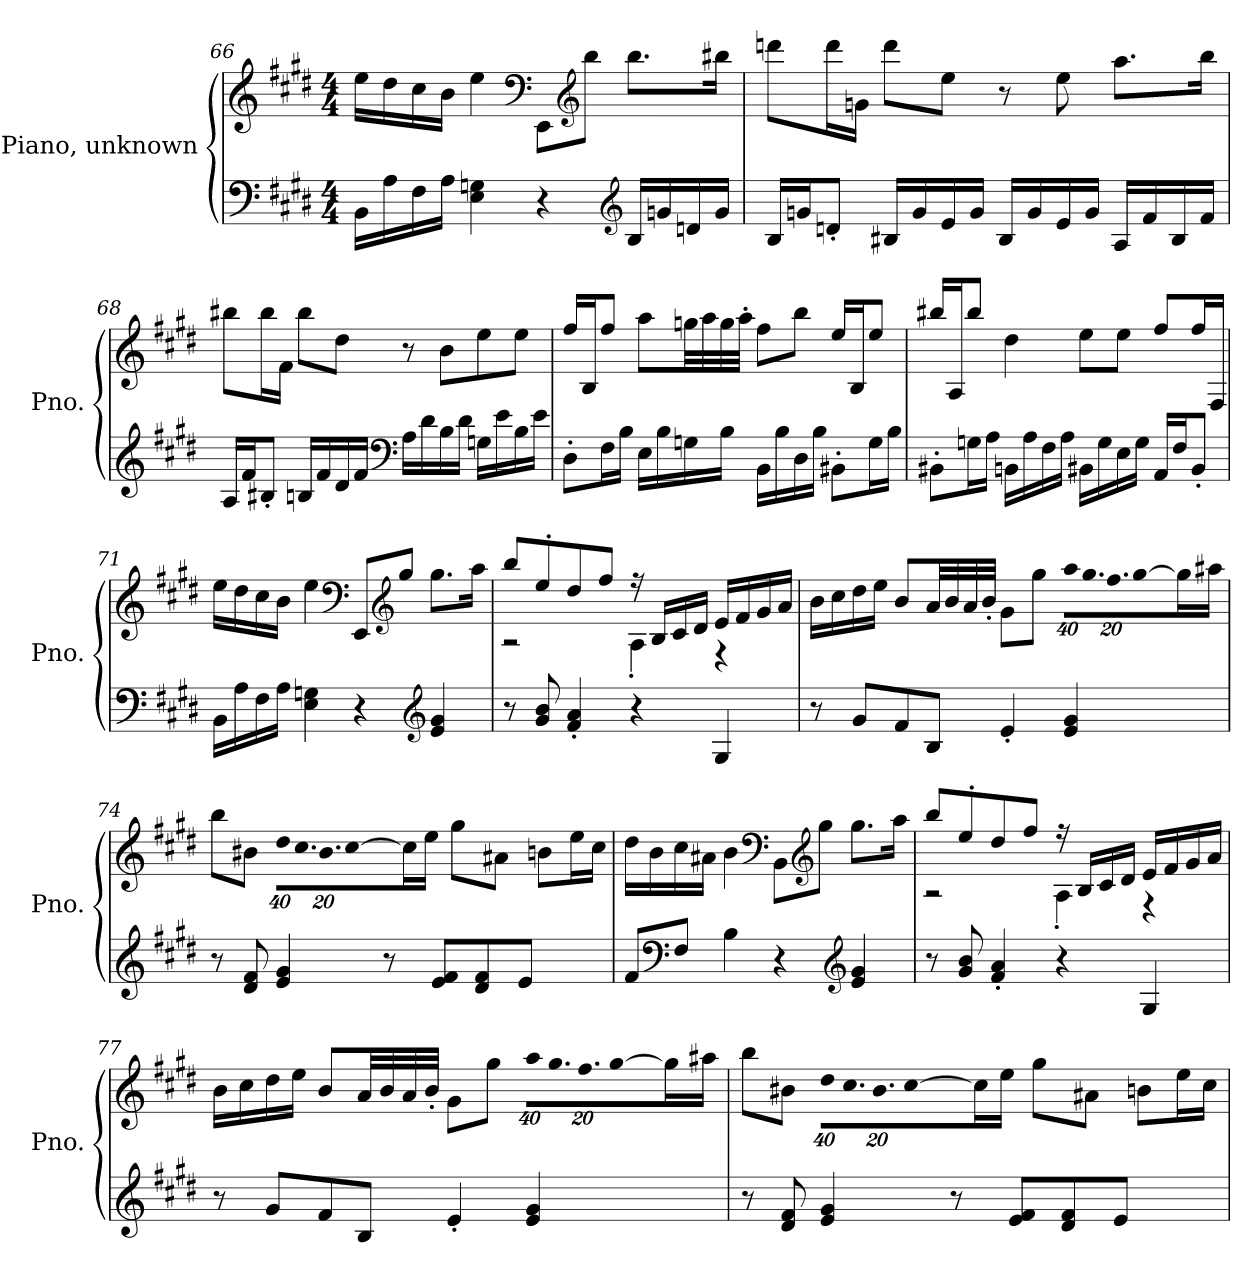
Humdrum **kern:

**kern	**kern
*part1	*part1
*staff2	*staff1
*I"Piano, unknown	*
*I'Pno.	*
*clefF4	*clefG2
*k[f#c#g#d#]	*k[f#c#g#d#]
*M4/4	*M4/4
=66	=66
16BB\LL	16ee\LL
16A\	16dd#\
16F#\	16cc#\
16A\JJ	16b\JJ
4E\ 4Gn\	4ee\
*	*clefF4
4r	8EE\L
*	*clefG2
.	8bb\J
*clefG2	*
16B/LL	8.bb\L
16gn/	.
16dn/	.
16g/JJ	16bb#X\Jk
!!LO:LB:g=z
=67	=67
16B/LL	8dddn\L
16gn/J	.
8dn'/J	16ddd\L
.	16gn\JJ
16B#X/LL	8ddd\L
16g/	.
16e/	8ee\J
16g/JJ	.
16B#/LL	8r
16g/	.
16e/	8ee\
16g/JJ	.
16A/LL	8.aa\L
16f#/	.
16B#/	.
16f#/JJ	16bb\Jk
=68	=68
16A/LL	8bb#X\L
16f#/J	.
8B#X'/J	16bb#\L
.	16f#\JJ
16Bn/LL	8bb#\L
16f#/	.
16d#/	8dd#\J
16f#/JJ	.
*clefF4	*
16A\LL	8r
16d#\	.
16B\	8b\L
16d#\JJ	.
16Gn\LL	8ee\
16e\	.
16B\	8ee\J
16e\JJ	.
!!LO:LB:g=z
=69	=69
8D#'\L	16ff#/LL
.	16B/J
16F#\L	8ff#/J
16B\JJ	.
16E\LL	8aa\L
16B\	.
16Gn\	32ggn\LL
.	32aa\
16B\JJ	32gg\
.	32aa'\JJJ
16BB\LL	8ff#\L
16B\	.
16D#\	8bb\J
16B\JJ	.
8BB#X'\L	16ee/LL
.	16B/J
16G\L	8ee/J
16B\JJ	.
=70	=70
8BB#X'\L	16bb#X/LL
.	16A/J
16Gn\L	8bb#/J
16A\JJ	.
16BBn\LL	4dd#\
16A\	.
16F#\	.
16A\JJ	.
16BB#X\LL	8ee\L
16G\	.
16E\	8ee\J
16G\JJ	.
16AA/LL	8ff#/L
16F#/J	.
8BB#'/J	16ff#/L
.	16F#/JJ
!!LO:PB:g=z
=71	=71
16BB\LL	16ee\LL
16A\	16dd#\
16F#\	16cc#\
16A\JJ	16b\JJ
4E\ 4Gn\	4ee\
*	*clefF4
4r	8EE/L
*	*clefG2
.	8gg#/J
*clefG2	*
4e/ 4g#/	8.gg#\L
.	16aa\Jk
=72	=72
*	*^
8r	8bb/L	2r
8g#/ 8b/	8ee'/	.
4f#/' 4a/'	8dd#/	.
.	8ff#/J	.
4r	16r	4A'\
.	16B/LL	.
.	16c#/	.
.	16d#/JJ	.
4G#/	16e/LL	4r
.	16f#/	.
.	16g#/	.
.	16a/JJ	.
*	*v	*v
!!LO:LB:g=z
=73	=73
8r	16b\LL
.	16cc#\
8g#/L	16dd#\
.	16ee\JJ
8f#/	8b/L
8B/J	32a/LL
.	32b/
.	32a/
.	32b'/JJJ
4e'/	8g#\L
.	8gg#\J
*	*Xbrackettup
!	!LO:N:vis=32
4e/ 4g#/	640%23aa\LLL
!	!LO:N:vis=64.
.	640%17gg#\L
!	!LO:N:vis=64.
.	640%17ff#\J
!	!LO:N:vis=32
.	[640%23gg#\J
.	16gg#\]
.	16aa#X\JJ
=74	=74
8r	8bb\L
8d#/ 8f#/	8b#X\J
!	!LO:N:vis=32
4e/ 4g#/	640%23dd#\LLL
!	!LO:N:vis=64.
.	640%17cc#\L
!	!LO:N:vis=64.
.	640%17b#\J
!	!LO:N:vis=32
.	[640%23cc#\J
.	16cc#\]
.	16ee\JJ
8r	8gg#\L
8e/ 8f#/L	8a#X\J
8d#/ 8f#/	8bn\L
8e/J	16ee\L
.	16cc#\JJ
!!LO:LB:g=z
=75	=75
8f#/L	16dd#\LL
.	16b\
*clefF4	*
8F#/J	16cc#\
.	16a#X\JJ
4B\	4b\
*	*clefF4
4r	8BB\L
*	*clefG2
.	8gg#\J
*clefG2	*
4e/ 4g#/	8.gg#\L
.	16aa\Jk
=76	=76
*	*^
8r	8bb/L	2r
8g#/ 8b/	8ee'/	.
4f#/' 4a/'	8dd#/	.
.	8ff#/J	.
4r	16r	4A'\
.	16B/LL	.
.	16c#/	.
.	16d#/JJ	.
4G#/	16e/LL	4r
.	16f#/	.
.	16g#/	.
.	16a/JJ	.
*	*v	*v
!!LO:LB:g=z
=77	=77
8r	16b\LL
.	16cc#\
8g#/L	16dd#\
.	16ee\JJ
8f#/	8b/L
8B/J	32a/LL
.	32b/
.	32a/
.	32b'/JJJ
4e'/	8g#\L
.	8gg#\J
!	!LO:N:vis=32
4e/ 4g#/	640%23aa\LLL
!	!LO:N:vis=64.
.	640%17gg#\L
!	!LO:N:vis=64.
.	640%17ff#\J
!	!LO:N:vis=32
.	[640%23gg#\J
.	16gg#\]
.	16aa#X\JJ
=78	=78
8r	8bb\L
8d#/ 8f#/	8b#X\J
!	!LO:N:vis=32
4e/ 4g#/	640%23dd#\LLL
!	!LO:N:vis=64.
.	640%17cc#\L
!	!LO:N:vis=64.
.	640%17b#\J
!	!LO:N:vis=32
.	[640%23cc#\J
.	16cc#\]
.	16ee\JJ
8r	8gg#\L
8e/ 8f#/L	8a#X\J
8d#/ 8f#/	8bn\L
8e/J	16ee\L
.	16cc#\JJ
=	=
*-	*-
